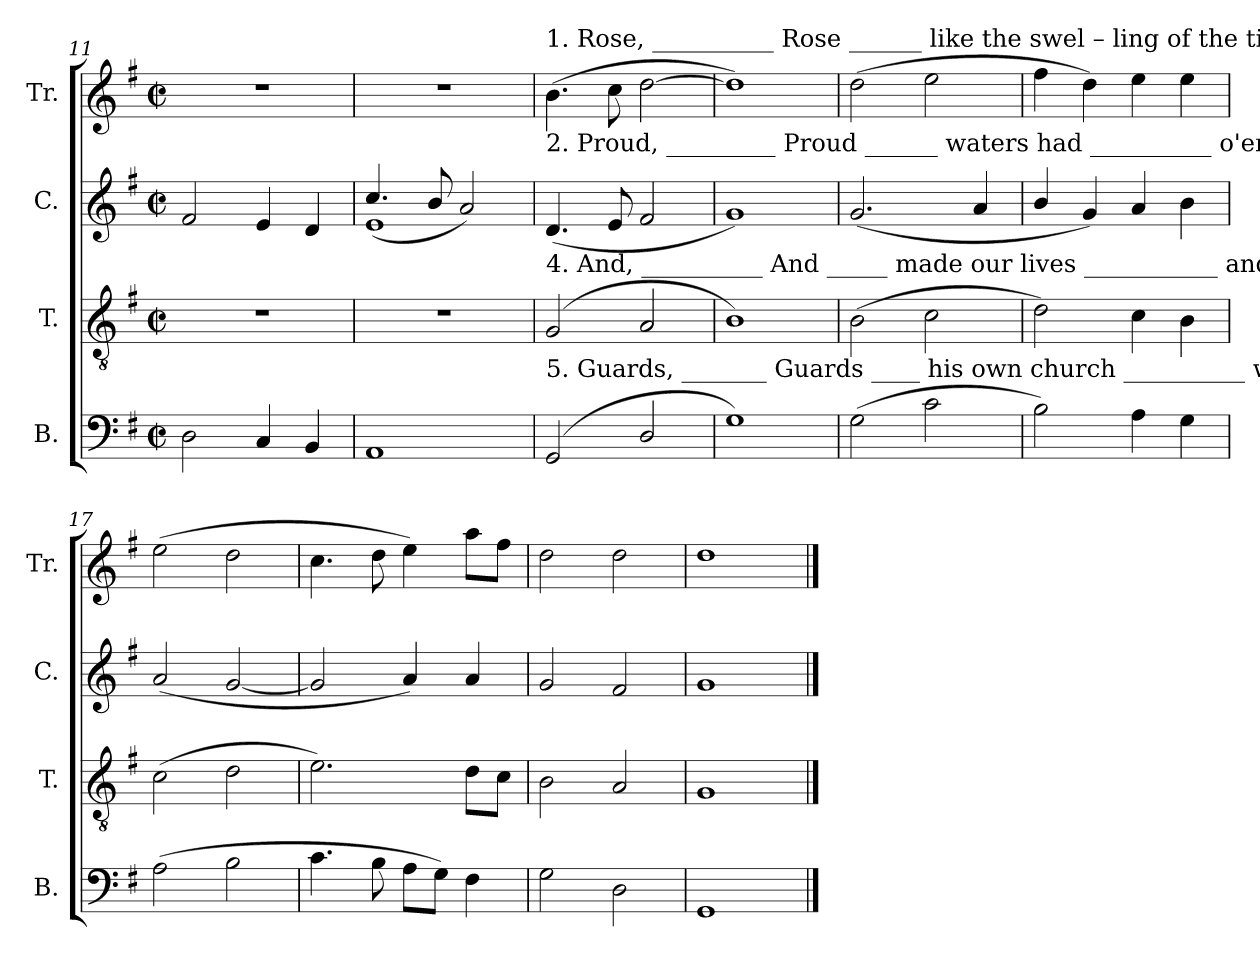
**kern	**kern	**kern	**kern
*part4	*part3	*part2	*part1
*staff4	*staff3	*staff2	*staff1
*I"B.	*I"T.	*I"C.	*I"Tr.
*I'B.	*I'T.	*I'C.	*I'Tr.
*clefF4	*clefGv2	*clefG2	*clefG2
*k[f#]	*k[f#]	*k[f#]	*k[f#]
*M2/2	*M2/2	*M2/2	*M2/2
*met(c|)	*met(c|)	*met(c|)	*met(c|)
=11	=11	=11	=11
2D\	1r	2f#/	1r
4C/	.	4e/	.
4BB/	.	4d/	.
=12	=12	=12	=12
*	*	*^	*
1AA	1r	1e	(4.cc/	1r
.	.	.	8b/	.
.	.	.	2a/)	.
=13	=13	=13	=13	=13
!	!	!	!	!LO:TX:a:t=1. Rose, __________   Rose ______  like  the swel           –            ling    of   the   tide.
!	!	!	!	!LO:TX:b:t=2. Proud, _________  Proud ______  waters  had __________ o'erwhelmed our soul.
!	!	!LO:TX:a:t=3. When, _________  When ____   once the  fow            –         ler's   snare  is  broke.	!	!
!	!LO:TX:a:t=4. And, __________ And _____   made our lives ___________  and  souls his care.	!	!	!
!	!LO:TX:b:t=5. Guards, _______ Guards ____  his own church __________ with watchful eyes.	!	!	!
*	*	*v	*v	*
(2GG/	(2G/	(4.d/	(4.b\
.	.	8e/	8cc\
2D/	2A/	2f#/	[2dd\
=14	=14	=14	=14
1G)	1B)	1g)	1dd])
=15	=15	=15	=15
(2G\	(2B\	(2.g/	(2dd\
2c\	2c\	.	2ee\
.	.	4a/	.
=16	=16	=16	=16
2B\)	2d\)	4b/	4ff#\
.	.	4g/)	4dd\)
4A\	4c\	4a/	4ee\
4G\	4B\	4b\	4ee\
=17	=17	=17	=17
(2A\	(2c\	(2a/	(2ee\
2B\	2d\	[2g/	2dd\
=18	=18	=18	=18
4.c\	2.e\)	2g/]	4.cc\
8B\	.	.	8dd\
8A\L	.	4a/)	4ee\)
8G\J)	.	.	.
4F#\	8d\L	4a/	8aa\L
.	8c\J	.	8ff#\J
=19	=19	=19	=19
2G\	2B\	2g/	2dd\
2D\	2A/	2f#/	2dd\
=20	=20	=20	=20
1GG	1G	1g	1dd
==	==	==	==
*-	*-	*-	*-
